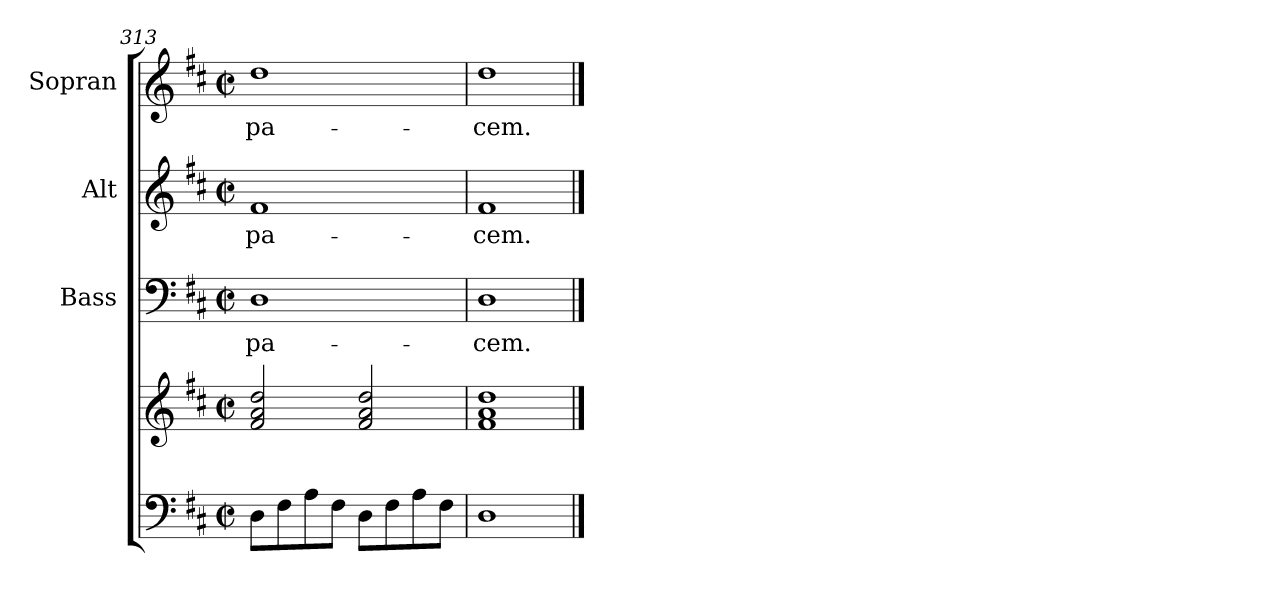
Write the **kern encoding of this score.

**kern	**kern	**kern	**text	**kern	**text	**kern	**text
*part4	*part4	*part3	*part3	*part2	*part2	*part1	*part1
*staff5	*staff4	*staff3	*staff3	*staff2	*staff2	*staff1	*staff1
*	*	*I"Bass	*	*I"Alt	*	*I"Sopran	*
*	*	*I'B.	*	*I'A.	*	*I'S.	*
*clefF4	*clefG2	*clefF4	*	*clefG2	*	*clefG2	*
*k[f#c#]	*k[f#c#]	*k[f#c#]	*	*k[f#c#]	*	*k[f#c#]	*
*D:	*D:	*D:	*	*D:	*	*D:	*
*M2/2	*M2/2	*M2/2	*	*M2/2	*	*M2/2	*
*met(c|)	*met(c|)	*met(c|)	*	*met(c|)	*	*met(c|)	*
=313	=313	=313	=313	=313	=313	=313	=313
!	!	!	!LO:LY:b	!	!LO:LY:b	!	!LO:LY:b
8D\L	2f#/ 2a/ 2dd/	1D	pa-	1f#	pa-	1dd	pa-
8F#\	.	.	.	.	.	.	.
8A\	.	.	.	.	.	.	.
8F#\J	.	.	.	.	.	.	.
8D\L	2f#/ 2a/ 2dd/	.	.	.	.	.	.
8F#\	.	.	.	.	.	.	.
8A\	.	.	.	.	.	.	.
8F#\J	.	.	.	.	.	.	.
=314	=314	=314	=314	=314	=314	=314	=314
!	!	!	!LO:LY:b	!	!LO:LY:b	!	!LO:LY:b
1D	1f# 1a 1dd	1D	-cem.	1f#	-cem.	1dd	-cem.
==	==	==	==	==	==	==	==
*-	*-	*-	*-	*-	*-	*-	*-
